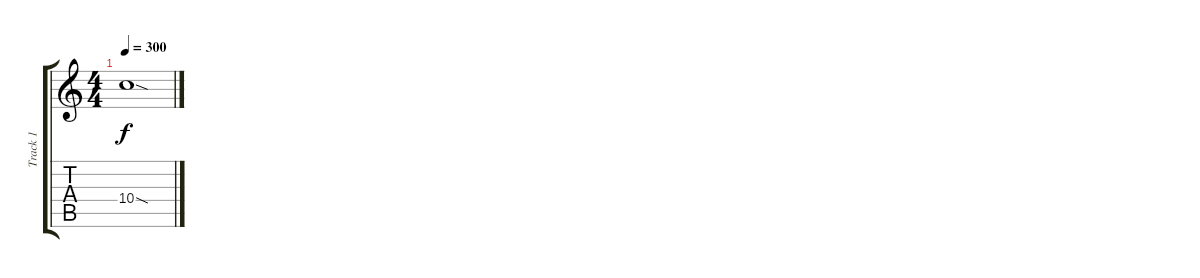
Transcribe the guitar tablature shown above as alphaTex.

\track ("Track 1" "Track 1") {instrument electricguitarjazz}
\staff {score tabs}
\tuning (E4 B3 G3 D3 A2 E2) {hide}
\ts (4 4)
\tempo 300
\clef g2
\ks c
10.4{sod t}.1{dy f}
